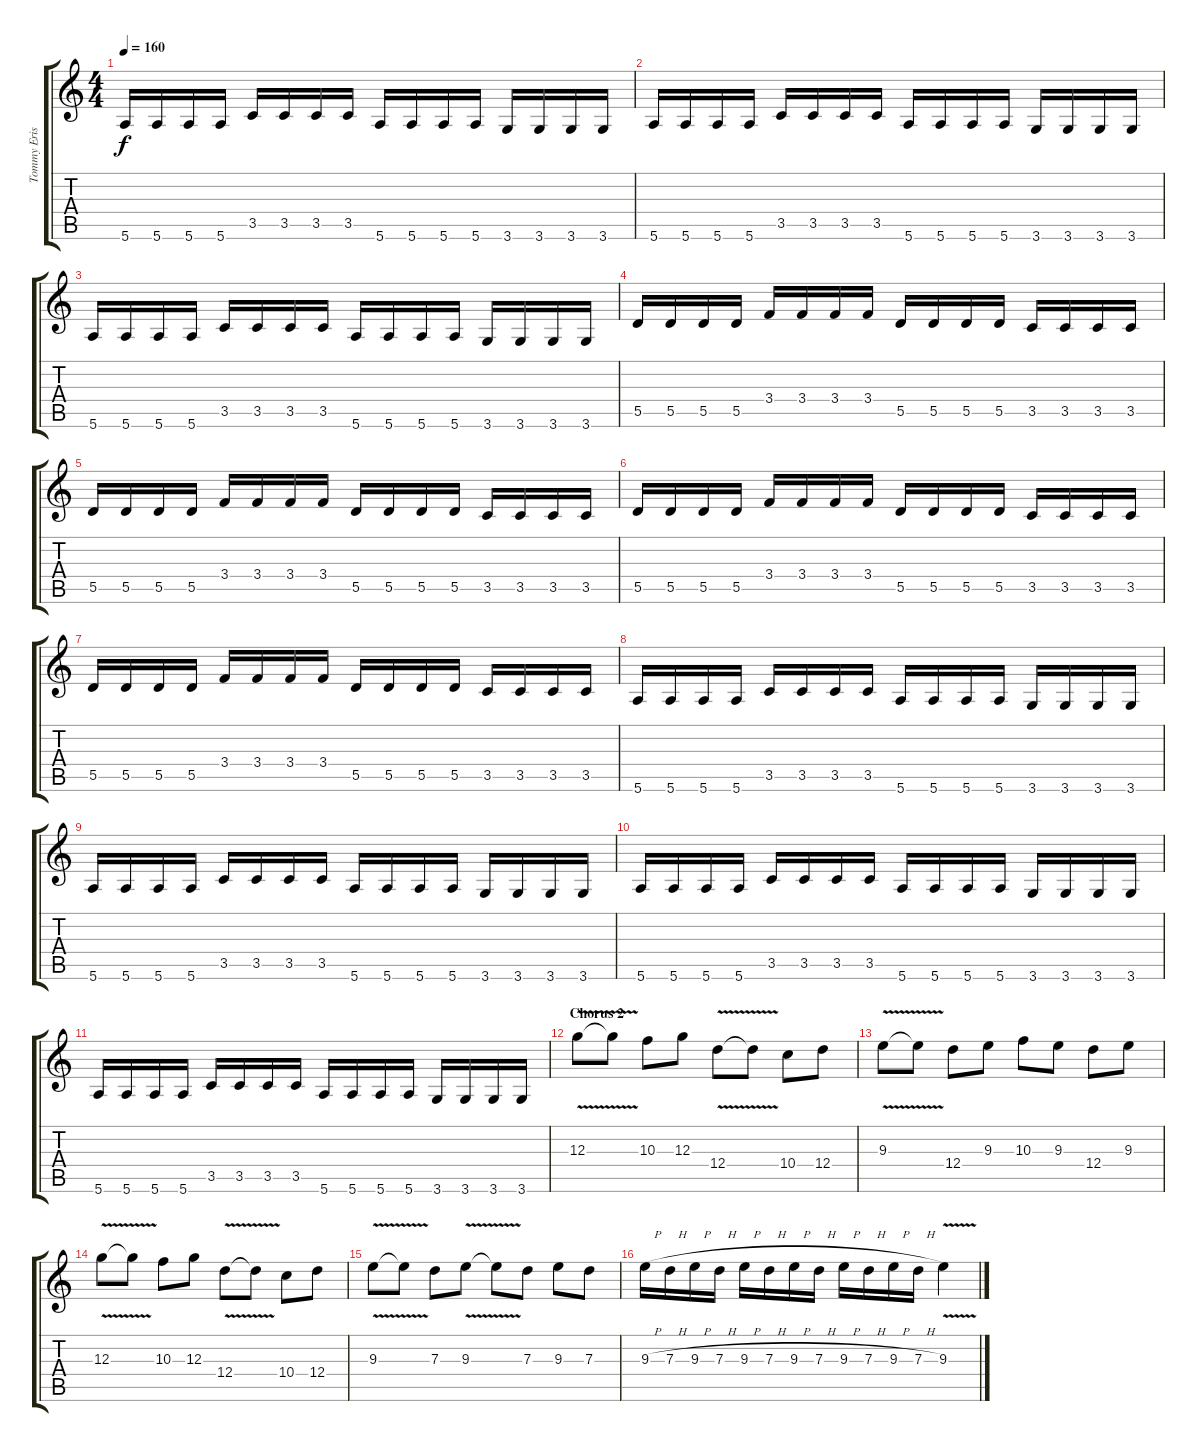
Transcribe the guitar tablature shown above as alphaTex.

\track ("Tommy Erisson" "Tommy Eris") {instrument overdrivenguitar}
\staff {score tabs}
\tuning (E4 B3 G3 D3 A2 E2) {hide}
\ts (4 4)
\tempo 160
\clef g2
\ks c
5.6.16{dy f} 5.6.16 5.6.16 5.6.16 3.5.16 3.5.16 3.5.16 3.5.16 5.6.16 5.6.16 5.6.16 5.6.16 3.6.16 3.6.16 3.6.16 3.6.16 |
5.6.16 5.6.16 5.6.16 5.6.16 3.5.16 3.5.16 3.5.16 3.5.16 5.6.16 5.6.16 5.6.16 5.6.16 3.6.16 3.6.16 3.6.16 3.6.16 |
5.6.16 5.6.16 5.6.16 5.6.16 3.5.16 3.5.16 3.5.16 3.5.16 5.6.16 5.6.16 5.6.16 5.6.16 3.6.16 3.6.16 3.6.16 3.6.16 |
5.5.16 5.5.16 5.5.16 5.5.16 3.4.16 3.4.16 3.4.16 3.4.16 5.5.16 5.5.16 5.5.16 5.5.16 3.5.16 3.5.16 3.5.16 3.5.16 |
5.5.16 5.5.16 5.5.16 5.5.16 3.4.16 3.4.16 3.4.16 3.4.16 5.5.16 5.5.16 5.5.16 5.5.16 3.5.16 3.5.16 3.5.16 3.5.16 |
5.5.16 5.5.16 5.5.16 5.5.16 3.4.16 3.4.16 3.4.16 3.4.16 5.5.16 5.5.16 5.5.16 5.5.16 3.5.16 3.5.16 3.5.16 3.5.16 |
5.5.16 5.5.16 5.5.16 5.5.16 3.4.16 3.4.16 3.4.16 3.4.16 5.5.16 5.5.16 5.5.16 5.5.16 3.5.16 3.5.16 3.5.16 3.5.16 |
5.6.16 5.6.16 5.6.16 5.6.16 3.5.16 3.5.16 3.5.16 3.5.16 5.6.16 5.6.16 5.6.16 5.6.16 3.6.16 3.6.16 3.6.16 3.6.16 |
5.6.16 5.6.16 5.6.16 5.6.16 3.5.16 3.5.16 3.5.16 3.5.16 5.6.16 5.6.16 5.6.16 5.6.16 3.6.16 3.6.16 3.6.16 3.6.16 |
5.6.16 5.6.16 5.6.16 5.6.16 3.5.16 3.5.16 3.5.16 3.5.16 5.6.16 5.6.16 5.6.16 5.6.16 3.6.16 3.6.16 3.6.16 3.6.16 |
5.6.16 5.6.16 5.6.16 5.6.16 3.5.16 3.5.16 3.5.16 3.5.16 5.6.16 5.6.16 5.6.16 5.6.16 3.6.16 3.6.16 3.6.16 3.6.16 |
\section ("" "Chorus 2")
12.3{v}.8{volume 13 balance 11 instrument distortionguitar} 12.3{t}.8 10.3.8 12.3.8 12.4{v}.8 12.4{t}.8 10.4.8 12.4.8 |
9.3{v}.8 9.3{t}.8 12.4.8 9.3.8 10.3.8 9.3.8 12.4.8 9.3.8 |
12.3{v}.8 12.3{t}.8 10.3.8 12.3.8 12.4{v}.8 12.4{t}.8 10.4.8 12.4.8 |
9.3{v}.8 9.3{t}.8 7.3.8 9.3{v}.8 9.3{t}.8 7.3.8 9.3.8 7.3.8 |
9.3{h}.16 7.3{h}.16 9.3{h}.16 7.3{h}.16 9.3{h}.16 7.3{h}.16 9.3{h}.16 7.3{h}.16 9.3{h}.16 7.3{h}.16 9.3{h}.16 7.3{h}.16 9.3{v}.4
